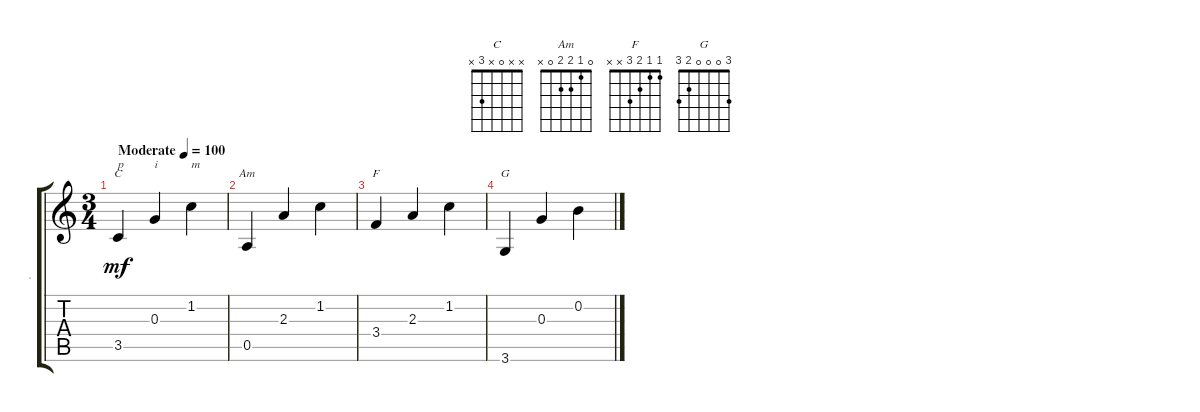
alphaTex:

\track ("." ".") {instrument acousticguitarnylon}
\staff {score tabs}
\tuning (E4 B3 G3 D3 A2 E2) {hide}
\chord ("C" x x 0 x 3 x)
\chord ("Am" 0 1 2 2 0 x)
\chord ("F" 1 1 2 3 x x)
\chord ("G" 3 0 0 0 2 3)
\ts (3 4)
\tempo (100 "Moderate")
\clef g2
\ks c
3.5.4{ch "C" txt "p" dy mf instrument acousticguitarnylon} 0.3.4{txt "i"} 1.2.4{txt "m"} |
0.5.4{ch "Am"} 2.3.4 1.2.4 |
3.4.4{ch "F"} 2.3.4 1.2.4 |
3.6.4{ch "G"} 0.3.4 0.2.4
